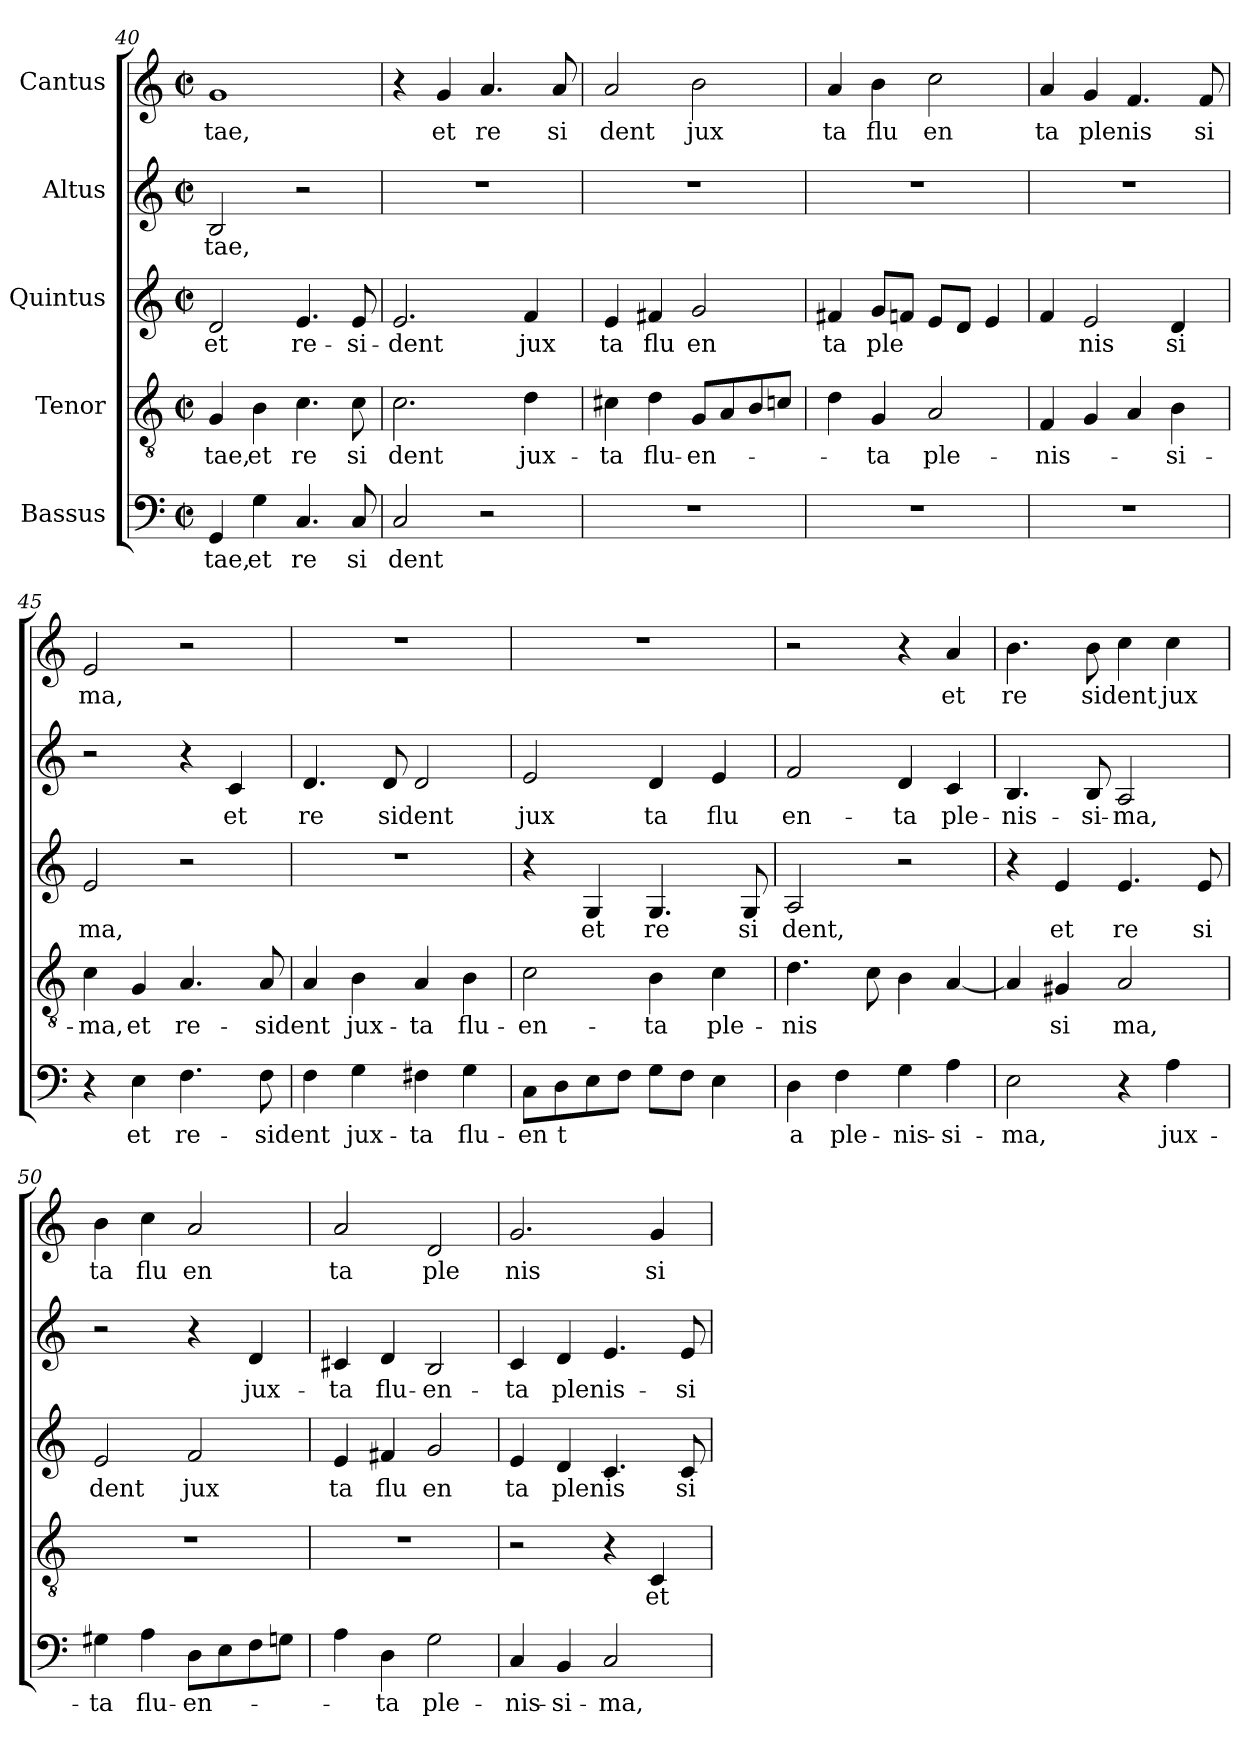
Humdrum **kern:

**kern	**text	**kern	**text	**kern	**text	**kern	**text	**kern	**text
*part5	*part5	*part4	*part4	*part3	*part3	*part2	*part2	*part1	*part1
*staff5	*staff5	*staff4	*staff4	*staff3	*staff3	*staff2	*staff2	*staff1	*staff1
*I"Bassus	*	*I"Tenor	*	*I"Quintus	*	*I"Altus	*	*I"Cantus	*
*clefF4	*	*clefGv2	*	*clefG2	*	*clefG2	*	*clefG2	*
*M2/2	*	*M2/2	*	*M2/2	*	*M2/2	*	*M2/2	*
*met(c|)	*	*met(c|)	*	*met(c|)	*	*met(c|)	*	*met(c|)	*
=40	=40	=40	=40	=40	=40	=40	=40	=40	=40
!	!LO:LY:b:cj	!	!LO:LY:b:cj	!	!LO:LY:b:cj	!	!LO:LY:b:cj	!	!LO:LY:b:cj
4GG/	tae,	4G/	tae,	2d/	et	2B/	tae,	1g	tae,
!	!LO:LY:b:cj	!	!LO:LY:b:cj	!	!	!	!	!	!
4G\	et	4B\	et	.	.	.	.	.	.
!	!LO:LY:b:cj	!	!LO:LY:b:cj	!	!LO:LY:b:cj	!	!	!	!
4.C/	re	4.c\	re	4.e/	re-	2r	.	.	.
!	!LO:LY:b:cj	!	!LO:LY:b:cj	!	!LO:LY:b:cj	!	!	!	!
8C/	si	8c\	si	8e/	-si-	.	.	.	.
!!LO:PB:g=z
=41	=41	=41	=41	=41	=41	=41	=41	=41	=41
!	!LO:LY:b:cj	!	!LO:LY:b:cj	!	!LO:LY:b:cj	!	!	!	!
2C/	dent	2.c\	dent	2.e/	-dent	1r	.	4r	.
!	!	!	!	!	!	!	!	!	!LO:LY:b:cj
.	.	.	.	.	.	.	.	4g/	et
!	!	!	!	!	!	!	!	!	!LO:LY:b:cj
2r	.	.	.	.	.	.	.	4.a/	re
!	!	!	!LO:LY:b:cj	!	!LO:LY:b:cj	!	!	!	!
.	.	4d\	jux-	4f/	jux	.	.	.	.
!	!	!	!	!	!	!	!	!	!LO:LY:b:cj
.	.	.	.	.	.	.	.	8a/	si
=42	=42	=42	=42	=42	=42	=42	=42	=42	=42
!	!	!	!LO:LY:b:cj	!	!LO:LY:b:cj	!	!	!	!LO:LY:b:cj
1r	.	4c#X\	-ta	4e/	ta	1r	.	2a/	dent
!	!	!	!LO:LY:b:cj	!	!LO:LY:b:cj	!	!	!	!
.	.	4d\	flu-	4f#X/	flu	.	.	.	.
!	!	!	!LO:LY:b:cj	!	!LO:LY:b:cj	!	!	!	!LO:LY:b:cj
.	.	8G/L	-en-	2g/	en	.	.	2b\	jux
.	.	8A/	.	.	.	.	.	.	.
.	.	8B/	.	.	.	.	.	.	.
.	.	8cn/J	.	.	.	.	.	.	.
=43	=43	=43	=43	=43	=43	=43	=43	=43	=43
!	!	!	!	!	!LO:LY:b:cj	!	!	!	!LO:LY:b:cj
1r	.	4d\	.	4f#X/	ta	1r	.	4a/	ta
!	!	!	!LO:LY:b:cj	!	!LO:LY:b	!	!	!	!LO:LY:b:cj
.	.	4G/	-ta	8g/L	ple	.	.	4b\	flu
.	.	.	.	8fn/J	.	.	.	.	.
!	!	!	!LO:LY:b:cj	!	!	!	!	!	!LO:LY:b:cj
.	.	2A/	ple-	8e/L	.	.	.	2cc\	en
.	.	.	.	8d/J	.	.	.	.	.
.	.	.	.	4e/	.	.	.	.	.
=44	=44	=44	=44	=44	=44	=44	=44	=44	=44
!	!	!	!LO:LY:b	!	!	!	!	!	!LO:LY:b:cj
1r	.	4F/	-nis-	4f/	.	1r	.	4a/	ta
!	!	!	!	!	!LO:LY:b:cj	!	!	!	!LO:LY:b:cj
.	.	4G/	.	2e/	nis	.	.	4g/	plenis
.	.	4A/	.	.	.	.	.	4.f/	.
!	!	!	!LO:LY:b:cj	!	!LO:LY:b:cj	!	!	!	!
.	.	4B\	-si-	4d/	si	.	.	.	.
!	!	!	!	!	!	!	!	!	!LO:LY:b:cj
.	.	.	.	.	.	.	.	8f/	si
=45	=45	=45	=45	=45	=45	=45	=45	=45	=45
!	!	!	!LO:LY:b:cj	!	!LO:LY:b:cj	!	!	!	!LO:LY:b:cj
4r	.	4c\	-ma,	2e/	ma,	2r	.	2e/	ma,
!	!LO:LY:b:cj	!	!LO:LY:b:cj	!	!	!	!	!	!
4E\	et	4G/	et	.	.	.	.	.	.
!	!LO:LY:b:cj	!	!LO:LY:b:cj	!	!	!	!	!	!
4.F\	re-	4.A/	re-	2r	.	4r	.	2r	.
!	!	!	!	!	!	!	!LO:LY:b:cj	!	!
.	.	.	.	.	.	4c/	et	.	.
!	!LO:LY:b	!	!LO:LY:b	!	!	!	!	!	!
8F\	-sident	8A/	-sident	.	.	.	.	.	.
=46	=46	=46	=46	=46	=46	=46	=46	=46	=46
!	!	!	!	!	!	!	!LO:LY:b:cj	!	!
4F\	.	4A/	.	1r	.	4.d/	re	1r	.
!	!LO:LY:b:cj	!	!LO:LY:b:cj	!	!	!	!	!	!
4G\	jux-	4B\	jux-	.	.	.	.	.	.
!	!	!	!	!	!	!	!LO:LY:b	!	!
.	.	.	.	.	.	8d/	sident	.	.
!	!LO:LY:b:cj	!	!LO:LY:b:cj	!	!	!	!	!	!
4F#X\	-ta	4A/	-ta	.	.	2d/	.	.	.
!	!LO:LY:b:cj	!	!LO:LY:b:cj	!	!	!	!	!	!
4G\	flu-	4B\	flu-	.	.	.	.	.	.
=47	=47	=47	=47	=47	=47	=47	=47	=47	=47
!	!LO:LY:b:cj	!	!LO:LY:b:cj	!	!	!	!LO:LY:b:cj	!	!
8C\L	-en	2c\	-en-	4r	.	2e/	jux	1r	.
!	!LO:LY:b:cj	!	!	!	!	!	!	!	!
8D\	t	.	.	.	.	.	.	.	.
!	!	!	!	!	!LO:LY:b:cj	!	!	!	!
8E\	.	.	.	4G/	et	.	.	.	.
8F\J	.	.	.	.	.	.	.	.	.
!	!	!	!LO:LY:b:cj	!	!LO:LY:b:cj	!	!LO:LY:b:cj	!	!
8G\L	.	4B\	-ta	4.G/	re	4d/	ta	.	.
8F\J	.	.	.	.	.	.	.	.	.
!	!	!	!LO:LY:b:cj	!	!	!	!LO:LY:b:cj	!	!
4E\	.	4c\	ple-	.	.	4e/	flu	.	.
!	!	!	!	!	!LO:LY:b:cj	!	!	!	!
.	.	.	.	8G/	si	.	.	.	.
!!LO:LB:g=z
=48	=48	=48	=48	=48	=48	=48	=48	=48	=48
!	!LO:LY:b:cj	!	!LO:LY:b	!	!LO:LY:b:cj	!	!LO:LY:b:cj	!	!
4D\	a	4.d\	-nis	2A/	dent,	2f/	en-	2r	.
!	!LO:LY:b:cj	!	!	!	!	!	!	!	!
4F\	ple-	.	.	.	.	.	.	.	.
.	.	8c\	.	.	.	.	.	.	.
!	!LO:LY:b:cj	!	!	!	!	!	!LO:LY:b:cj	!	!
4G\	-nis-	4B\	.	2r	.	4d/	-ta	4r	.
!	!LO:LY:b:cj	!	!	!	!	!	!LO:LY:b:cj	!	!LO:LY:b:cj
4A\	-si-	[<4A/	.	.	.	4c/	ple-	4a/	et
=49	=49	=49	=49	=49	=49	=49	=49	=49	=49
!	!LO:LY:b:cj	!	!	!	!	!	!LO:LY:b:cj	!	!LO:LY:b:cj
2E\	-ma,	4A/]	.	4r	.	4.B/	-nis-	4.b\	re
!	!	!	!LO:LY:b:cj	!	!LO:LY:b:cj	!	!	!	!
.	.	4G#X/	si	4e/	et	.	.	.	.
!	!	!	!	!	!	!	!LO:LY:b:cj	!	!LO:LY:b
.	.	.	.	.	.	8B/	-si-	8b\	sident
!	!	!	!LO:LY:b:cj	!	!LO:LY:b:cj	!	!LO:LY:b:cj	!	!
4r	.	2A/	ma,	4.e/	re	2A/	-ma,	4cc\	.
!	!LO:LY:b:cj	!	!	!	!	!	!	!	!LO:LY:b:cj
4A\	jux-	.	.	.	.	.	.	4cc\	jux
!	!	!	!	!	!LO:LY:b:cj	!	!	!	!
.	.	.	.	8e/	si	.	.	.	.
=50	=50	=50	=50	=50	=50	=50	=50	=50	=50
!	!LO:LY:b:cj	!	!	!	!LO:LY:b:cj	!	!	!	!LO:LY:b:cj
4G#X\	-ta	1r	.	2e/	dent	2r	.	4b\	ta
!	!LO:LY:b:cj	!	!	!	!	!	!	!	!LO:LY:b:cj
4A\	flu-	.	.	.	.	.	.	4cc\	flu
!	!LO:LY:b:cj	!	!	!	!LO:LY:b:cj	!	!	!	!LO:LY:b:cj
8D\L	-en-	.	.	2f/	jux	4r	.	2a/	en
8E\	.	.	.	.	.	.	.	.	.
!	!	!	!	!	!	!	!LO:LY:b:cj	!	!
8F\	.	.	.	.	.	4d/	jux-	.	.
8Gn\J	.	.	.	.	.	.	.	.	.
=51	=51	=51	=51	=51	=51	=51	=51	=51	=51
!	!	!	!	!	!LO:LY:b:cj	!	!LO:LY:b:cj	!	!LO:LY:b:cj
4A\	.	1r	.	4e/	ta	4c#X/	-ta	2a/	ta
!	!LO:LY:b:cj	!	!	!	!LO:LY:b:cj	!	!LO:LY:b:cj	!	!
4D\	-ta	.	.	4f#X/	flu	4d/	flu-	.	.
!	!LO:LY:b:cj	!	!	!	!LO:LY:b:cj	!	!LO:LY:b:cj	!	!LO:LY:b:cj
2G\	ple-	.	.	2g/	en	2B/	-en-	2d/	ple
=52	=52	=52	=52	=52	=52	=52	=52	=52	=52
!	!LO:LY:b:cj	!	!	!	!LO:LY:b:cj	!	!LO:LY:b:cj	!	!LO:LY:b:cj
4C/	-nis-	2r	.	4e/	ta	4c/	-ta	2.g/	nis
!	!LO:LY:b:cj	!	!	!	!LO:LY:b	!	!LO:LY:b	!	!
4BB/	-si-	.	.	4d/	plenis	4d/	plenis-	.	.
!	!LO:LY:b:cj	!	!	!	!	!	!	!	!
2C/	-ma,	4r	.	4.c/	.	4.e/	.	.	.
!	!	!	!LO:LY:b:cj	!	!	!	!	!	!LO:LY:b:cj
.	.	4C/	et	.	.	.	.	4g/	si
!	!	!	!	!	!LO:LY:b:cj	!	!LO:LY:b:cj	!	!
.	.	.	.	8c/	si	8e/	-si-	.	.
=	=	=	=	=	=	=	=	=	=
*-	*-	*-	*-	*-	*-	*-	*-	*-	*-
